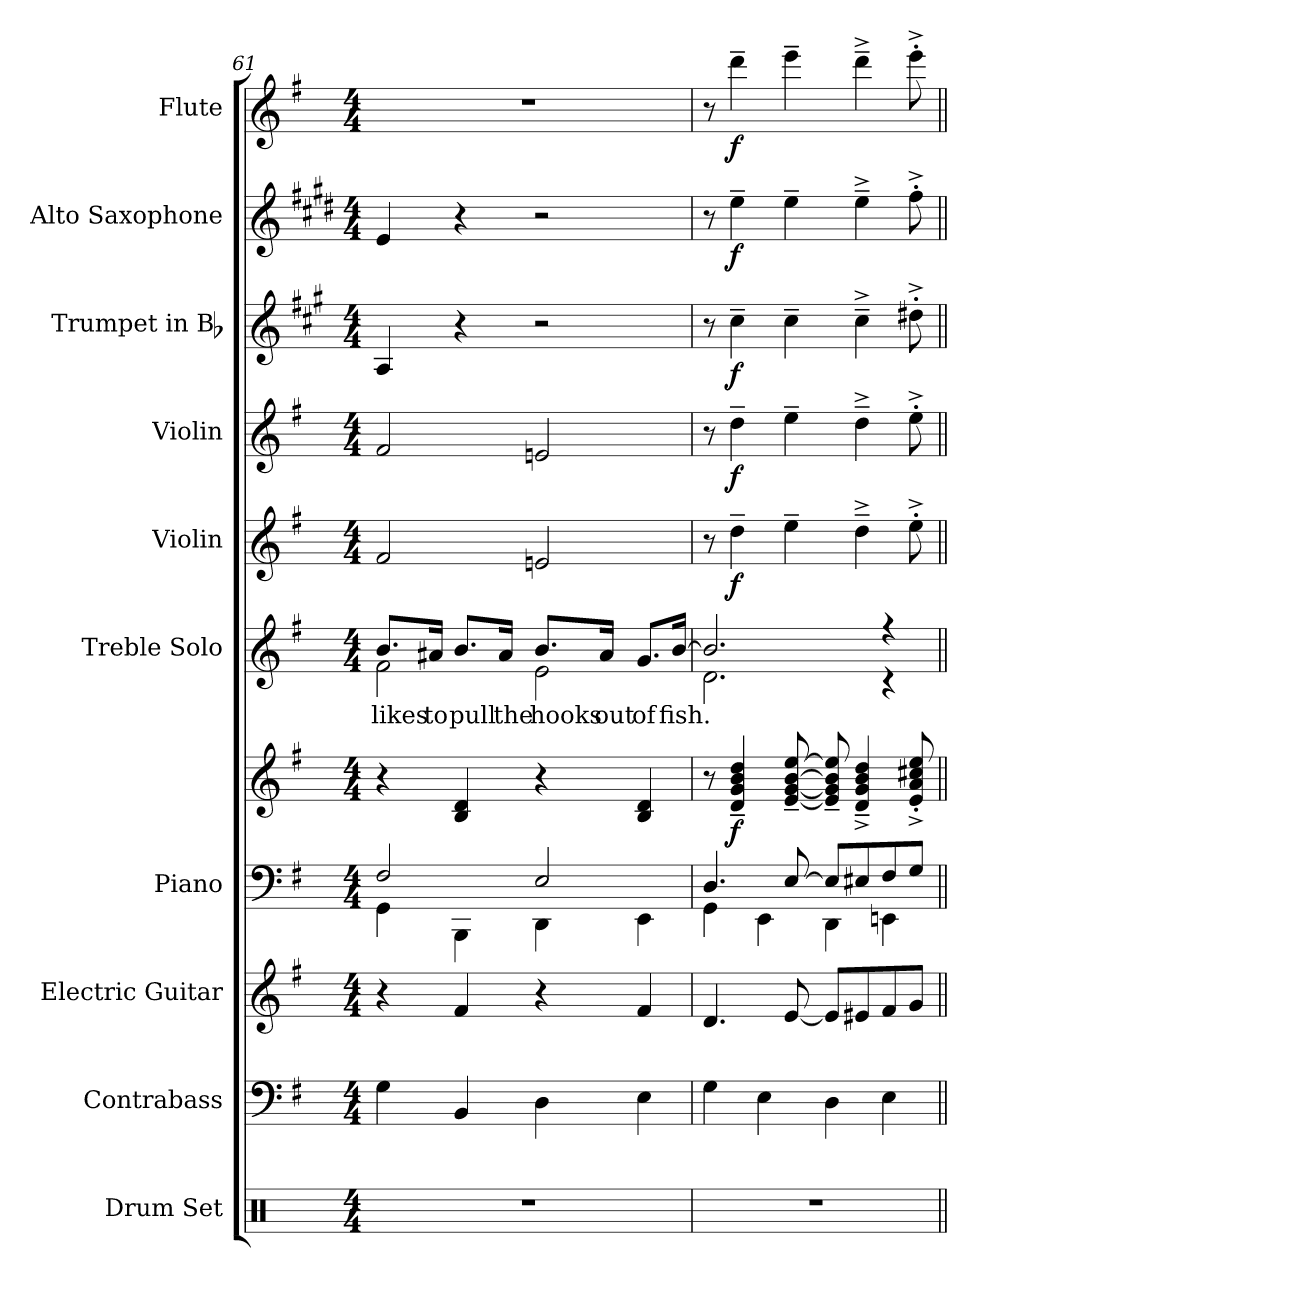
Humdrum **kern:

**kern	**kern	**kern	**kern	**kern	**dynam	**kern	**text	**kern	**dynam	**kern	**dynam	**kern	**dynam	**kern	**dynam	**kern	**dynam
*part10	*part9	*part8	*part7	*part7	*part7	*part6	*part6	*part5	*part5	*part4	*part4	*part3	*part3	*part2	*part2	*part1	*part1
*staff11	*staff10	*staff9	*staff8	*staff7	*staff7/8	*staff6	*staff6	*staff5	*staff5	*staff4	*staff4	*staff3	*staff3	*staff2	*staff2	*staff1	*staff1
*I"Drum Set	*I"Contrabass	*I"Electric Guitar	*I"Piano	*	*	*I"Treble Solo	*	*I"Violin	*	*I"Violin	*	*I"Trumpet in Bb	*	*I"Alto Saxophone	*	*I"Flute	*
*I'Dr.	*I'Cb.	*I'E. Gtr.	*I'Pno.	*	*	*I'Tr. Solo	*	*I'Vln.	*	*I'Vln.	*	*I'Tpt.	*	*I'Alto Sax.	*	*I'Fl.	*
!!LO:PB:g=z
*clefX	*clefF4	*clefG2	*clefF4	*clefG2	*	*clefG2	*	*clefG2	*	*clefG2	*	*clefG2	*	*clefG2	*	*clefG2	*
*	*ITrd7c12	*ITrd7c12	*	*	*	*	*	*	*	*	*	*ITrd1c2	*	*ITrd5c9	*	*	*
*k[]	*k[f#]	*k[f#]	*k[f#]	*k[f#]	*	*k[f#]	*	*k[f#]	*	*k[f#]	*	*k[f#]	*	*k[f#]	*	*k[f#]	*
*C:	*G:	*G:	*G:	*G:	*	*G:	*	*G:	*	*G:	*	*G:	*	*G:	*	*G:	*
*M4/4	*M4/4	*M4/4	*M4/4	*M4/4	*	*M4/4	*	*M4/4	*	*M4/4	*	*M4/4	*	*M4/4	*	*M4/4	*
=61	=61	=61	=61	=61	=61	=61	=61	=61	=61	=61	=61	=61	=61	=61	=61	=61	=61
*	*	*	*^	*	*	*	*	*	*	*	*	*	*	*	*	*	*
!	!	!	!	!	!	!	!	!LO:LY:b:color=#000000	!	!	!	!	!	!	!	!	!	!
*	*	*	*	*	*	*	*^	*	*	*	*	*	*	*	*	*	*	*
1r	4GGi\	4r	2F#i/	4GGi\	4r	.	8.bi/L	2f#i\	likes	2f#i/	.	2f#i/	.	4Gi/	.	4Gi/	.	1r	.
!	!	!	!	!	!	!	!	!	!LO:LY:b:color=#000000	!	!	!	!	!	!	!	!	!	!
.	.	.	.	.	.	.	16a#Xi/Jk	.	to	.	.	.	.	.	.	.	.	.	.
!	!	!	!	!	!	!	!	!	!LO:LY:b:color=#000000	!	!	!	!	!	!	!	!	!	!
.	4BBBi/	4F#i/	.	4BBBi\	4Bi/ 4di	.	8.bi/L	.	pull	.	.	.	.	4r	.	4r	.	.	.
!	!	!	!	!	!	!	!	!	!LO:LY:b:color=#000000	!	!	!	!	!	!	!	!	!	!
.	.	.	.	.	.	.	16a#i/Jk	.	the	.	.	.	.	.	.	.	.	.	.
!	!	!	!	!	!	!	!	!	!LO:LY:b:color=#000000	!	!	!	!	!	!	!	!	!	!
.	4DDi\	4r	2Ei/	4DDi\	4r	.	8.bi/L	2ei\	hooks	2eni/	.	2eni/	.	2r	.	2r	.	.	.
!	!	!	!	!	!	!	!	!	!LO:LY:b:color=#000000	!	!	!	!	!	!	!	!	!	!
.	.	.	.	.	.	.	16a#i/Jk	.	out	.	.	.	.	.	.	.	.	.	.
!	!	!	!	!	!	!	!	!	!LO:LY:b:color=#000000	!	!	!	!	!	!	!	!	!	!
.	4EEi\	4F#i/	.	4EEi\	4Bi/ 4di	.	8.gi/L	.	of	.	.	.	.	.	.	.	.	.	.
!	!	!	!	!	!	!	!	!	!LO:LY:b:color=#000000	!	!	!	!	!	!	!	!	!	!
.	.	.	.	.	.	.	[>16bi/Jk	.	fish.	.	.	.	.	.	.	.	.	.	.
=62	=62	=62	=62	=62	=62	=62	=62	=62	=62	=62	=62	=62	=62	=62	=62	=62	=62	=62	=62
1r	4GGi\	4.Di/	4.Di/	4GGi\	8r	.	2.bi/]	2.di\	.	8r	.	8r	.	8r	.	8r	.	8r	.
.	.	.	.	.	4di/~ 4gi~ 4bi~ 4ddi~	f	.	.	.	4dd~i\	f	4dd~i\	f	4b~i\	f	4g~i\	f	4ddd~i\	f
.	4EEi\	.	.	4EEi\	.	.	.	.	.	.	.	.	.	.	.	.	.	.	.
.	.	[<8Ei/	[>8Ei/	.	[<8ei/~ [<8gi~ [>8bi~ [>8eei~	.	.	.	.	4ee~i\	.	4ee~i\	.	4b~i\	.	4g~i\	.	4eee~i\	.
.	4DDi\	8Ei/L]	8Ei/L]	4DDi\	8ei/]~ 8gi]~ 8bi]~ 8eei]~	.	.	.	.	.	.	.	.	.	.	.	.	.	.
.	.	8E#Xi/	8E#Xi/	.	4di/~^ 4gi~^ 4bi~^ 4ddi~^	.	.	.	.	4dd~^i\	.	4dd~^i\	.	4b~^i\	.	4g~^i\	.	4ddd~^i\	.
.	4EEi\	8F#i/	8F#i/	4EEni\	.	.	4r	4r	.	.	.	.	.	.	.	.	.	.	.
.	.	8Gi/J	8Gi/J	.	8ei/'^ 8ai'^ 8cc#Xi'^ 8eei'^	.	.	.	.	8ee'^i\	.	8ee'^i\	.	8cc#X'^i\	.	8a'^i\	.	8eee'^i\	.
*	*	*	*v	*v	*	*	*v	*v	*	*	*	*	*	*	*	*	*	*	*
=||	=||	=||	=||	=||	=||	=||	=||	=||	=||	=||	=||	=||	=||	=||	=||	=||	=||
*-	*-	*-	*-	*-	*-	*-	*-	*-	*-	*-	*-	*-	*-	*-	*-	*-	*-
